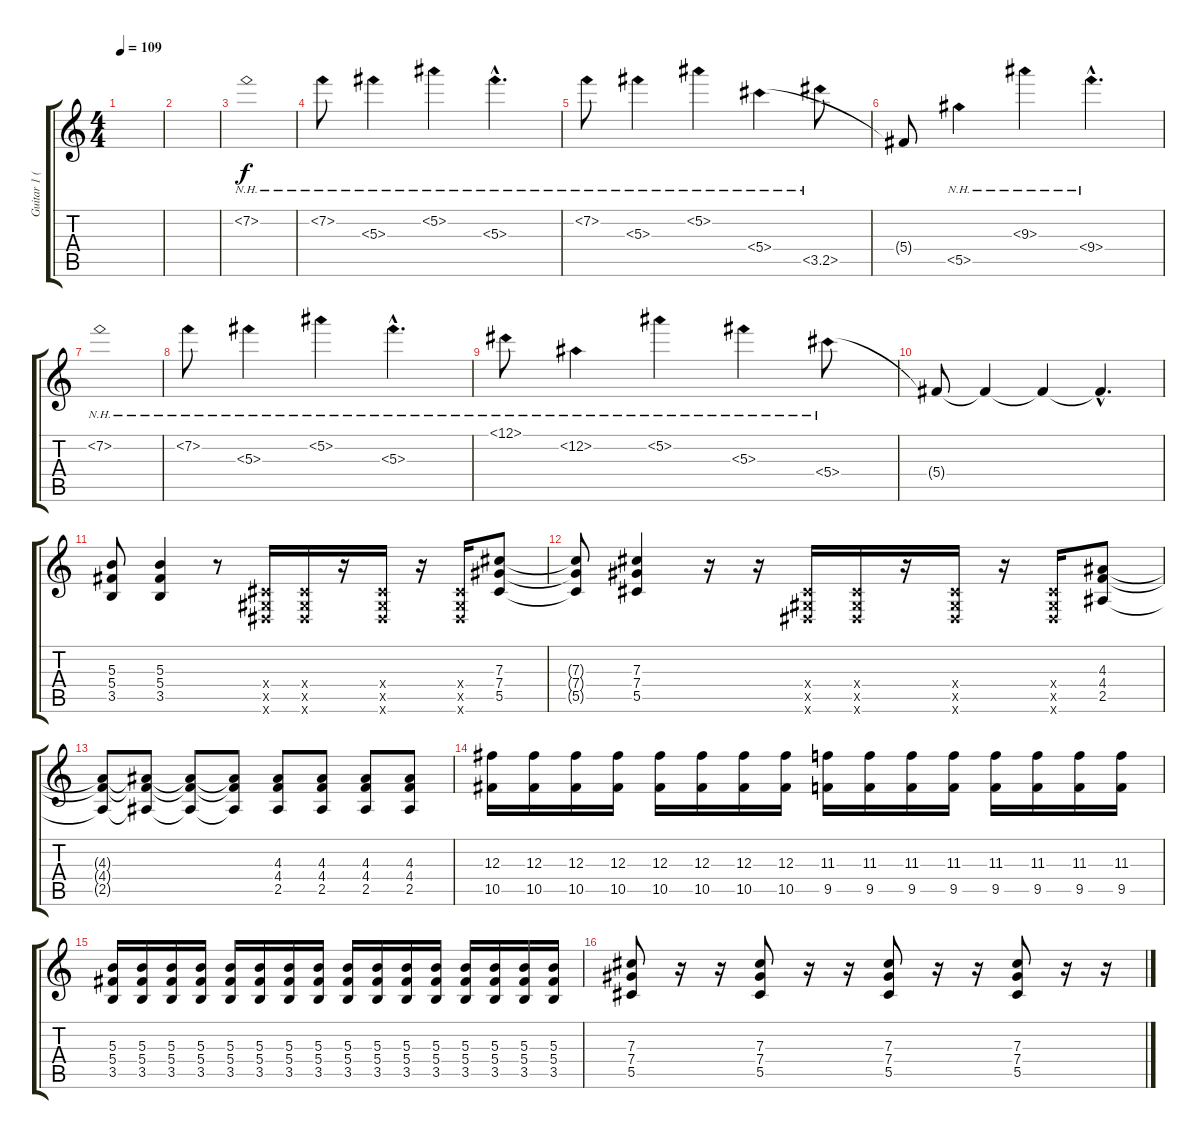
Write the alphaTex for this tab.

\track ("Guitar 1 (Luke)" "Guitar 1 (") {instrument overdrivenguitar}
\staff {score tabs}
\tuning (Eb4 Bb3 Gb3 Db3 Ab2 Eb2) {hide}
\ts (4 4)
\tempo 109
\clef g2
\ks c
|
|
7.2{nh}.1 |
7.2{nh}.8 5.3{nh}.4 5.2{nh}.4 5.3{nh hac}.4{d} |
7.2{nh}.8 5.3{nh}.4 5.2{nh}.4 5.4{nh}.4 3.5{nh}.8 |
5.4{t}.8 5.5{nh}.4 9.3{nh}.4 9.4{nh hac}.4{d} |
7.2{nh}.1 |
7.2{nh}.8 5.3{nh}.4 5.2{nh}.4 5.3{nh hac}.4{d} |
12.1{nh}.8 12.2{nh}.4 5.2{nh}.4 5.3{nh}.4 5.4{nh}.8 |
5.4{t}.8 5.4{t}.4 5.4{t}.4 5.4{hac t}.4{d} |
(5.3 5.4 3.5).8 (5.3 5.4 3.5).4 r.8 (0.4{x} 0.5{x} 0.6{x}).16 (0.4{x} 0.5{x} 0.6{x}).16 r.16 (0.4{x} 0.5{x} 0.6{x}).16 r.16 (0.4{x} 0.5{x} 0.6{x}).16 (7.3 7.4 5.5).8 |
(7.3{t} 7.4{t} 5.5{t}).8 (7.3 7.4 5.5).4 r.16 r.16 (0.4{x} 0.5{x} 0.6{x}).16 (0.4{x} 0.5{x} 0.6{x}).16 r.16 (0.4{x} 0.5{x} 0.6{x}).16 r.16 (0.4{x} 0.5{x} 0.6{x}).16 (4.3 4.4 2.5).8 |
(4.3{t} 4.4{t} 2.5{t}).8 (4.3{t} 4.4{t} 2.5{t}).8 (4.3{t} 4.4{t} 2.5{t}).8 (4.3{t} 4.4{t} 2.5{t}).8 (4.3 4.4 2.5).8 (4.3 4.4 2.5).8 (4.3 4.4 2.5).8 (4.3 4.4 2.5).8 |
(12.3 10.5).16 (12.3 10.5).16 (12.3 10.5).16 (12.3 10.5).16 (12.3 10.5).16 (12.3 10.5).16 (12.3 10.5).16 (12.3 10.5).16 (11.3 9.5).16 (11.3 9.5).16 (11.3 9.5).16 (11.3 9.5).16 (11.3 9.5).16 (11.3 9.5).16 (11.3 9.5).16 (11.3 9.5).16 |
(5.3 5.4 3.5).16 (5.3 5.4 3.5).16 (5.3 5.4 3.5).16 (5.3 5.4 3.5).16 (5.3 5.4 3.5).16 (5.3 5.4 3.5).16 (5.3 5.4 3.5).16 (5.3 5.4 3.5).16 (5.3 5.4 3.5).16 (5.3 5.4 3.5).16 (5.3 5.4 3.5).16 (5.3 5.4 3.5).16 (5.3 5.4 3.5).16 (5.3 5.4 3.5).16 (5.3 5.4 3.5).16 (5.3 5.4 3.5).16 |
(7.3 7.4 5.5).8 r.16 r.16 (7.3 7.4 5.5).8 r.16 r.16 (7.3 7.4 5.5).8 r.16 r.16 (7.3 7.4 5.5).8 r.16 r.16
